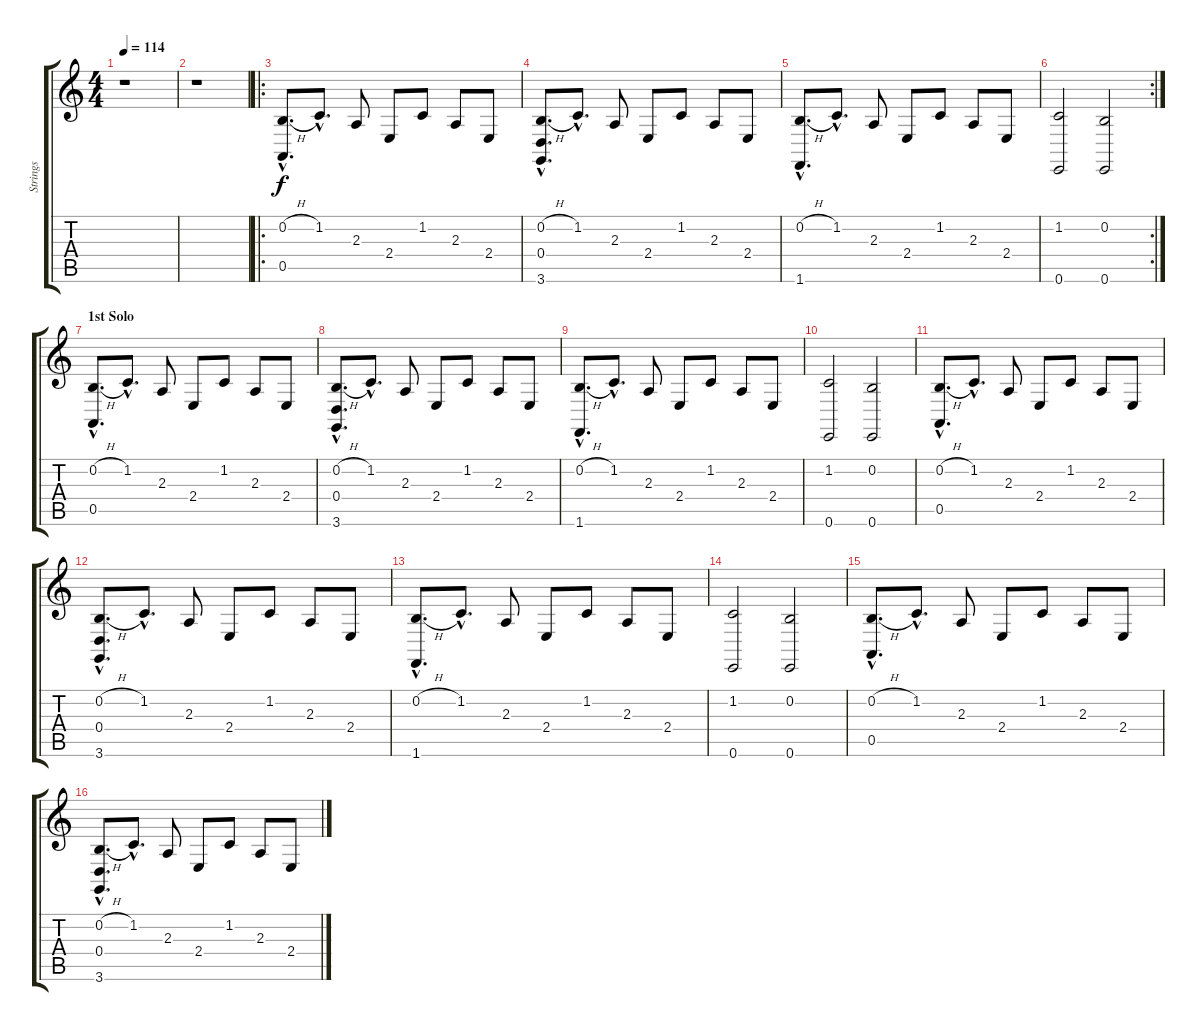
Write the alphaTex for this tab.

\track ("Strings" "Strings") {instrument stringensemble1}
\staff {score tabs}
\tuning (E4 B3 G3 D3 A2 E2) {hide}
\ts (4 4)
\tempo 114
\clef g2
\ks c
r.1{dy f instrument stringensemble1} |
r.1 |
\ro
(0.2{h hac} 0.5{hac}).8{d} 1.2{hac}.8{d} 2.3.8 2.4.8 1.2.8 2.3.8 2.4.8 |
(0.2{h hac} 0.4{hac} 3.6{hac}).8{d} 1.2{hac}.8{d} 2.3.8 2.4.8 1.2.8 2.3.8 2.4.8 |
(0.2{h hac} 1.6{hac}).8{d} 1.2{hac}.8{d} 2.3.8 2.4.8 1.2.8 2.3.8 2.4.8 |
\rc 2
(1.2 0.6).2 (0.2 0.6).2 |
\section ("" "1st Solo")
(0.2{h hac} 0.5{hac}).8{d} 1.2{hac}.8{d} 2.3.8 2.4.8 1.2.8 2.3.8 2.4.8 |
(0.2{h hac} 0.4{hac} 3.6{hac}).8{d} 1.2{hac}.8{d} 2.3.8 2.4.8 1.2.8 2.3.8 2.4.8 |
(0.2{h hac} 1.6{hac}).8{d} 1.2{hac}.8{d} 2.3.8 2.4.8 1.2.8 2.3.8 2.4.8 |
(1.2 0.6).2 (0.2 0.6).2 |
(0.2{h hac} 0.5{hac}).8{d} 1.2{hac}.8{d} 2.3.8 2.4.8 1.2.8 2.3.8 2.4.8 |
(0.2{h hac} 0.4{hac} 3.6{hac}).8{d} 1.2{hac}.8{d} 2.3.8 2.4.8 1.2.8 2.3.8 2.4.8 |
(0.2{h hac} 1.6{hac}).8{d} 1.2{hac}.8{d} 2.3.8 2.4.8 1.2.8 2.3.8 2.4.8 |
(1.2 0.6).2 (0.2 0.6).2 |
(0.2{h hac} 0.5{hac}).8{d} 1.2{hac}.8{d} 2.3.8 2.4.8 1.2.8 2.3.8 2.4.8 |
(0.2{h hac} 0.4{hac} 3.6{hac}).8{d} 1.2{hac}.8{d} 2.3.8 2.4.8 1.2.8 2.3.8 2.4.8
